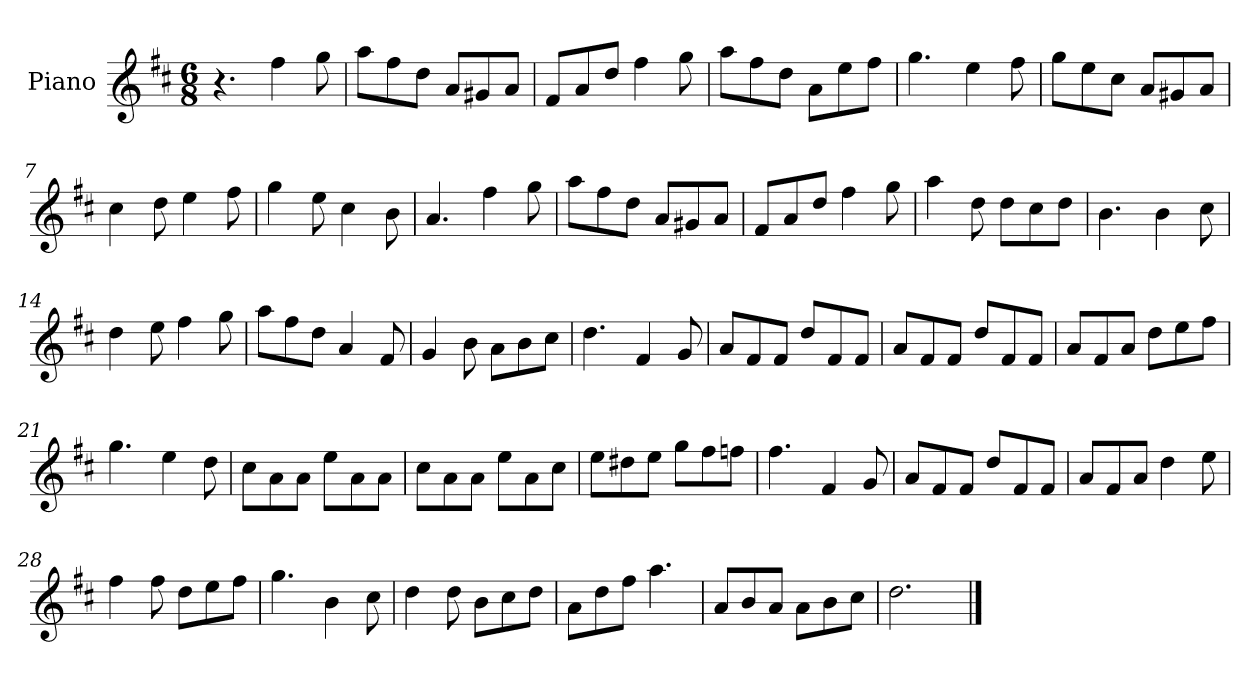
**kern
*part1
*staff1
*I"Piano
*I'Pno
*clefG2
*k[f#c#]
*M6/8
=1
4.r
4ff#\
8gg\
=2
8aa\L
8ff#\
8dd\J
8a/L
8g#X/
8a/J
=3
8f#/L
8a/
8dd/J
4ff#\
8gg\
=4
8aa\L
8ff#\
8dd\J
8a\L
8ee\
8ff#\J
=5
4.gg\
4ee\
8ff#\
=6
8gg\L
8ee\
8cc#\J
8a/L
8g#X/
8a/J
=7
4cc#\
8dd\
4ee\
8ff#\
=8
4gg\
8ee\
4cc#\
8b\
=9
4.a/
4ff#\
8gg\
=10
8aa\L
8ff#\
8dd\J
8a/L
8g#X/
8a/J
=11
8f#/L
8a/
8dd/J
4ff#\
8gg\
=12
4aa\
8dd\
8dd\L
8cc#\
8dd\J
=13
4.b\
4b\
8cc#\
=14
4dd\
8ee\
4ff#\
8gg\
=15
8aa\L
8ff#\
8dd\J
4a/
8f#/
=16
4g/
8b\
8a\L
8b\
8cc#\J
=17
4.dd\
4f#/
8g/
=18
8a/L
8f#/
8f#/J
8dd/L
8f#/
8f#/J
=19
8a/L
8f#/
8f#/J
8dd/L
8f#/
8f#/J
=20
8a/L
8f#/
8a/J
8dd\L
8ee\
8ff#\J
=21
4.gg\
4ee\
8dd\
=22
8cc#\L
8a\
8a\J
8ee\L
8a\
8a\J
=23
8cc#\L
8a\
8a\J
8ee\L
8a\
8cc#\J
=24
8ee\L
8dd#X\
8ee\J
8gg\L
8ff#\
8ffn\J
=25
4.ff#\
4f#/
8g/
=26
8a/L
8f#/
8f#/J
8dd/L
8f#/
8f#/J
=27
8a/L
8f#/
8a/J
4dd\
8ee\
=28
4ff#\
8ff#\
8dd\L
8ee\
8ff#\J
=29
4.gg\
4b\
8cc#\
=30
4dd\
8dd\
8b\L
8cc#\
8dd\J
=31
8a\L
8dd\
8ff#\J
4.aa\
=32
8a/L
8b/
8a/J
8a\L
8b\
8cc#\J
=33
2.dd\
==
*-
